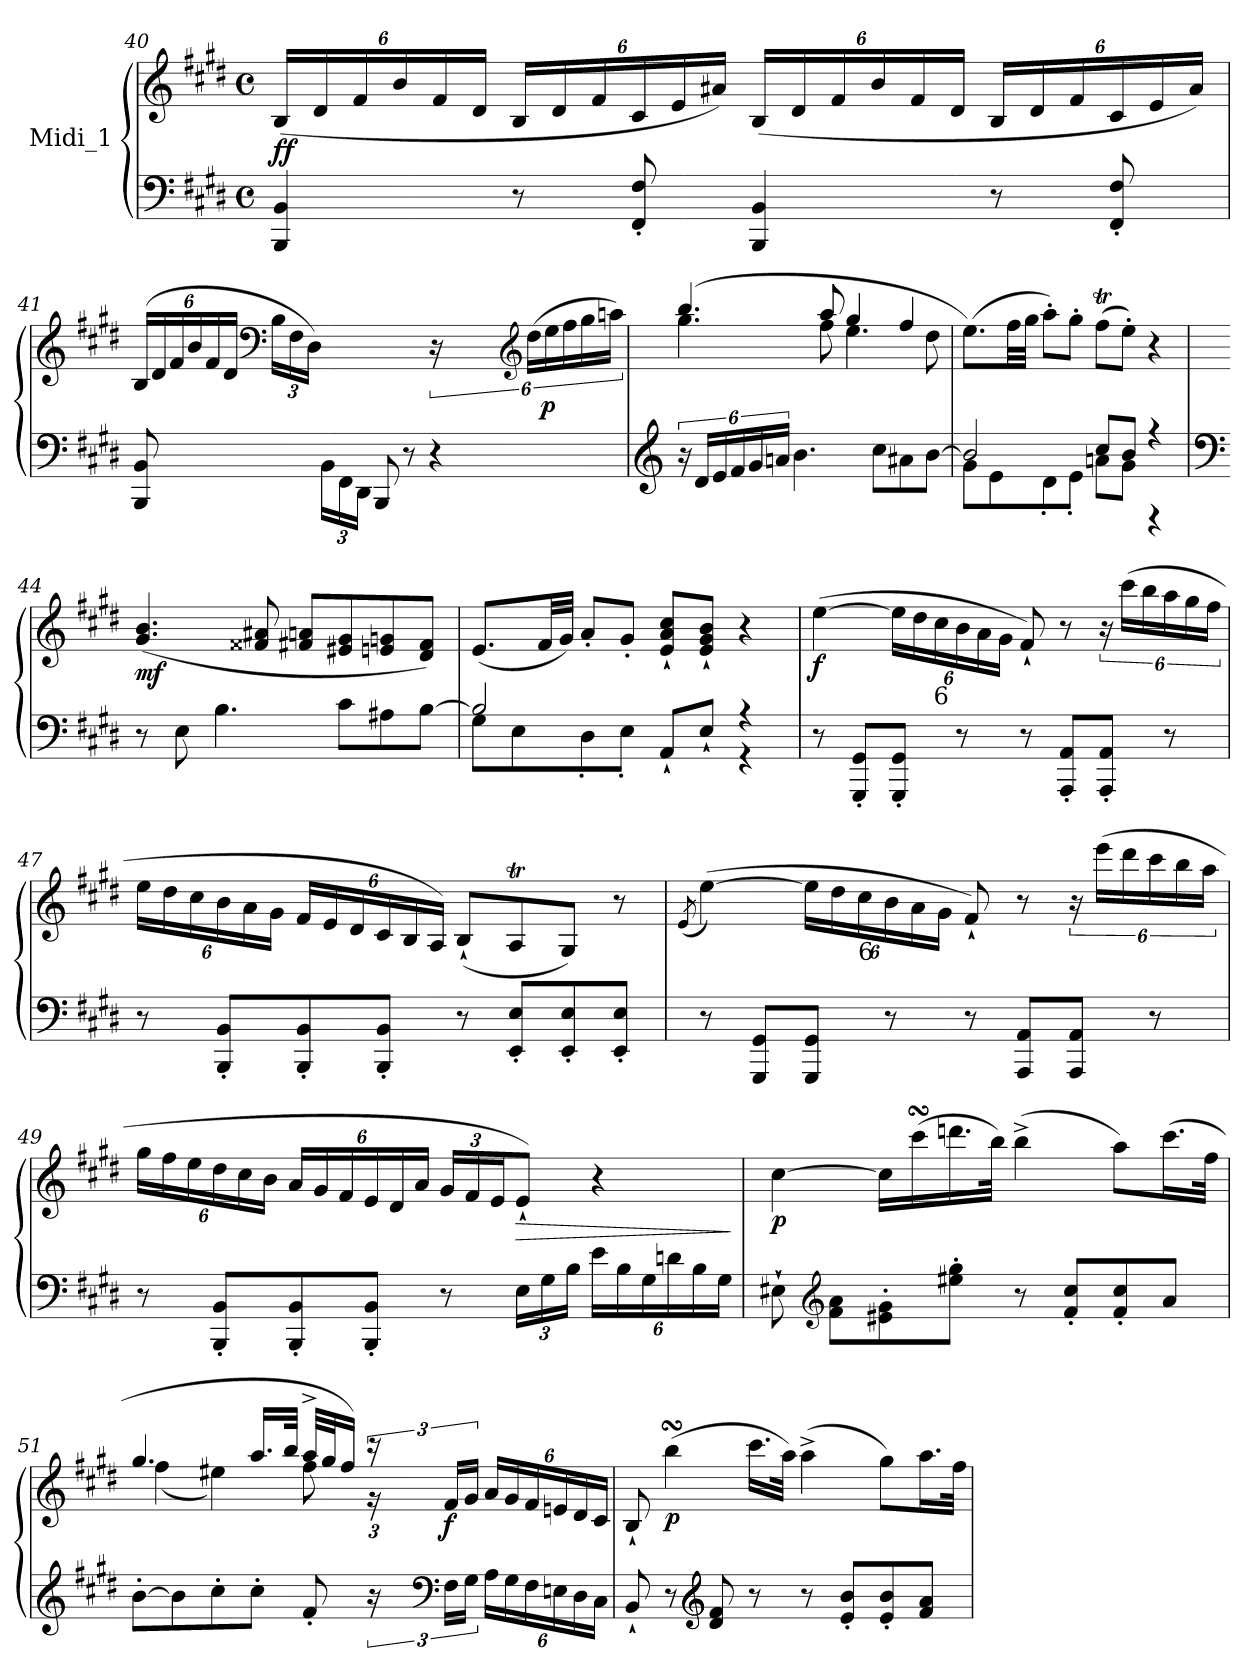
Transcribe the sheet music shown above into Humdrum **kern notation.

**kern	**kern	**dynam
*part1	*part1	*part1
*staff2	*staff1	*staff1/2
*I"Midi_1	*	*
!!LO:LB:g=z
*clefF4	*clefG2	*
*k[f#c#g#d#]	*k[f#c#g#d#]	*
*E:	*E:	*
*M4/4	*M4/4	*
*met(c)	*met(c)	*
*	*Xbrackettup	*
=40	=40	=40
!	!	!LO:DY:b
4BBB/ 4BB/	(24B/LL	ff
.	24d#/	.
.	24f#/	.
.	24b/	.
.	24f#/	.
.	24d#/JJ	.
8r	24B/LL	.
.	24d#/	.
.	24f#/	.
8FF#/' 8F#/'	24c#/	.
.	24e/	.
.	24a#X/JJ)	.
4BBB/ 4BB/	(24B/LL	.
.	24d#/	.
.	24f#/	.
.	24b/	.
.	24f#/	.
.	24d#/JJ	.
8r	24B/LL	.
.	24d#/	.
.	24f#/	.
8FF#/' 8F#/'	24c#/	.
.	24e/	.
.	24a#/JJ)	.
=41	=41	=41
*^	*	*
4.ryy	8BBB/ 8BB/	(>24B/LL	.
.	.	24d#/	.
.	.	24f#/	.
.	4.ryy	24b/	.
.	.	24f#/	.
.	.	24d#/JJ	.
*	*	*clefF4	*
.	.	24B\LL	.
.	.	24F#\	.
.	.	24D#\JJ)	.
*Xbrackettup	*	*	*
24BB\LL	.	8ryy	.
24FF#\	.	.	.
24DD#\JJ	.	.	.
2ryy	8BBB/	4ryy	.
.	8r	.	.
*	*	*brackettup	*
.	4r	24r	.
*	*	*clefG2	*
.	.	(>24dd#\LL	.
!	!	!	!LO:DY:b
.	.	24ee\	p
*	*	*Xbrackettup	*
.	.	24ff#\	.
.	.	24gg#\	.
.	.	24aani\JJ)	.
!!LO:LB:g=z
=42	=42	=42	=42
*clefG2	*	*	*
*brackettup	*	*	*
*	*	*^	*
24r	2ryy	(>4.bb/	4.gg#\	.
24d#/LL	.	.	.	.
24e/	.	.	.	.
*Xbrackettup	*	*	*	*
24f#/	.	.	.	.
24g#/	.	.	.	.
24ani/JJ	.	.	.	.
4.b\	.	.	.	.
.	.	8aa/	8ff#\	.
.	2ryy	4gg#/	4.ee\	.
8cc#\L	.	.	.	.
8a#X\	.	4ff#/	.	.
[8b\J	.	.	8dd#\	.
=43	=43	=43	=43	=43
2b/]	8g#\L	(>8.ee\L)	2ryy	.
.	8e\	.	.	.
.	.	32ff#\LL	.	.
.	.	32gg#\JJJ	.	.
.	8d#'\	8aa'\L)	.	.
.	8e'\J	8gg#'\J	.	.
8cc#/L	8ani\L	(>8ff#T\L	2ryy	.
8b/J	8g#\J	8ee'\J)	.	.
4r	4rD	4r	.	.
=44	=44	=44	=44	=44
*clefF4	*	*	*	*
!	!	!	!	!LO:DY:b
8r	2ryy	(4.g#/ 4.b/	2ryy	mf
8E\	.	.	.	.
4.B\	.	.	.	.
.	.	8f##X/ 8a#X/	.	.
.	2ryy	8f#X/ 8an/L	2ryy	.
8c#\L	.	8e#X/ 8g#/	.	.
8A#X\	.	8en/ 8gn/	.	.
[8B\J	.	8d#/ 8f#/J)	.	.
*	*	*v	*v	*
!!LO:PB:g=z
=45	=45	=45	=45
2B/]	8G#\L	(8.e/L	.
.	8E\	.	.
.	.	32f#/LL	.
.	.	32g#/JJJ)	.
.	8D#'\	8a'/L	.
.	8E'\J	8g#'/J	.
8AA`/L	4ryy	8e/` 8a/` 8cc#/`L	.
8E`/J	.	8e/` 8g#/` 8b/`J	.
4r	4r	4r	.
=46	=46	=46	=46
!	!	!	!LO:DY:b
8r	2ryy	(>[4ee\	f
8GGG#/' 8GG#/'L	.	.	.
8GGG#/' 8GG#/'J	.	24ee\LL]	.
.	.	24dd#\	.
!	!	!LO:TX:b:t=6	!
.	.	24cc#\	.
8r	.	24b\	.
.	.	24a\	.
.	.	24g#\JJ	.
8r	2ryy	8f#`/)	.
8AAA/' 8AA/'L	.	8r	.
*	*	*brackettup	*
8AAA/' 8AA/'J	.	24r	.
.	.	(>24ccc#\LL	.
.	.	24bb\	.
*	*	*Xbrackettup	*
8r	.	24aa\	.
.	.	24gg#\	.
.	.	24ff#\JJ	.
=47	=47	=47	=47
8r	2ryy	24ee\LL	.
.	.	24dd#\	.
.	.	24cc#\	.
8BBB/' 8BB/'L	.	24b\	.
.	.	24a\	.
.	.	24g#\JJ	.
8BBB/' 8BB/'	.	24f#/LL	.
.	.	24e/	.
.	.	24d#/	.
8BBB/' 8BB/'J	.	24c#/	.
.	.	24B/	.
.	.	24A/JJ)	.
8r	2ryy	(8B`/L	.
8EE/' 8E/'L	.	8AT/	.
8EE/' 8E/'	.	8G#/J)	.
8EE/' 8E/'J	.	8r	.
*v	*v	*	*
!!LO:LB:g=z
=48	=48	=48
.	(8qe/	.
8r	(>[4ee\)	.
8GGG#/ 8GG#/L	.	.
8GGG#/ 8GG#/J	24ee\LL]	.
.	24dd#\	.
!	!LO:TX:b:t=6	!
.	24cc#\	.
8r	24b\	.
.	24a\	.
.	24g#\JJ	.
8r	8f#`/)	.
8AAA/ 8AA/L	8r	.
*	*brackettup	*
8AAA/ 8AA/J	24r	.
.	(>24eee\LL	.
.	24ddd#\	.
*	*Xbrackettup	*
8r	24ccc#\	.
.	24bb\	.
.	24aa\JJ	.
=49	=49	=49
8r	24gg#\LL	.
.	24ff#\	.
.	24ee\	.
8BBB/' 8BB/'L	24dd#\	.
.	24cc#\	.
.	24b\JJ	.
8BBB/' 8BB/'	24a/LL	.
.	24g#/	.
.	24f#/	.
8BBB/' 8BB/'J	24e/	.
.	24d#/	.
.	24a/JJ	.
8r	24g#/LL	.
.	24f#/	.
.	24e/J	.
!	!	!LO:HP:b
24E\LL	8e`/J)	>
24G#\	.	.
24B\JJ	.	.
24e\LL	4r	.
24B\	.	.
24G#\	.	.
24dn\	.	.
24B\	.	.
24G#\JJ	.	.
.	.	]
!!LO:LB:g=z
=50	=50	=50
*	*^	*
!	!	!	!LO:DY:b
8E#X`\	[4cc#\	2ryy	p
*clefG2	*	*	*
8f#\ 8a\L	.	.	.
8e#X\' 8g#\'	16cc#\LL]	.	.
.	(>16ccc#sSSS\	.	.
8ee#X\' 8gg#\'J	16.dddn\	.	.
.	32bb\JJk)	.	.
8r	(>4bb^\	2ryy	.
8f#/' 8cc#/'L	.	.	.
8f#/' 8cc#/'	8aa\L)	.	.
8a/J	(>16.ccc#\L	.	.
.	32ff#\JJk	.	.
=51	=51	=51	=51
[8b'\L	4.gg#/	(4ff#\	.
8b\]	.	.	.
8cc#'\	.	4ee#X\)	.
8cc#'\J	16.aa/LL	.	.
.	32bb/JJk	.	.
8f#'/	32aa^/LLL	8ff#\	.
.	32gg#/J	.	.
.	16ff#/JJ)	.	.
*brackettup	*brackettup	*	*
24r	24r	24r	.
*clefF4	*	*	*
!	!	!	!LO:DY:b
24F#\LL	24f#/LL	12ryy	f
24G#\JJ	24g#/JJ	.	.
*Xbrackettup	*Xbrackettup	*	*
24A\LL	24a/LL	4ryy	.
24G#\	24g#/	.	.
24F#\	24f#/	.	.
24Eni\	24eni/	.	.
24D#i\	24d#i/	.	.
24C#\JJ	24c#/JJ	.	.
*	*v	*v	*
!!LO:PB:g=z
=52	=52	=52
*^	*	*
8BB`/	4ryy	8B`/	.
!	!	!	!LO:DY:b
8r	.	(>4bbsSSS\	p
*clefG2	*	*	*
8d#/ 8f#/	4ryy	.	.
8r	.	16.ccc#\LL	.
.	.	32aa\JJk)	.
8r	2ryy	(>4aa^\	.
8e/' 8b/'L	.	.	.
8e/' 8b/'	.	8gg#\L)	.
8f#/ 8a/J	.	16.aa\L	.
.	.	32ff#\JJk	.
*v	*v	*	*
=	=	=
*-	*-	*-
